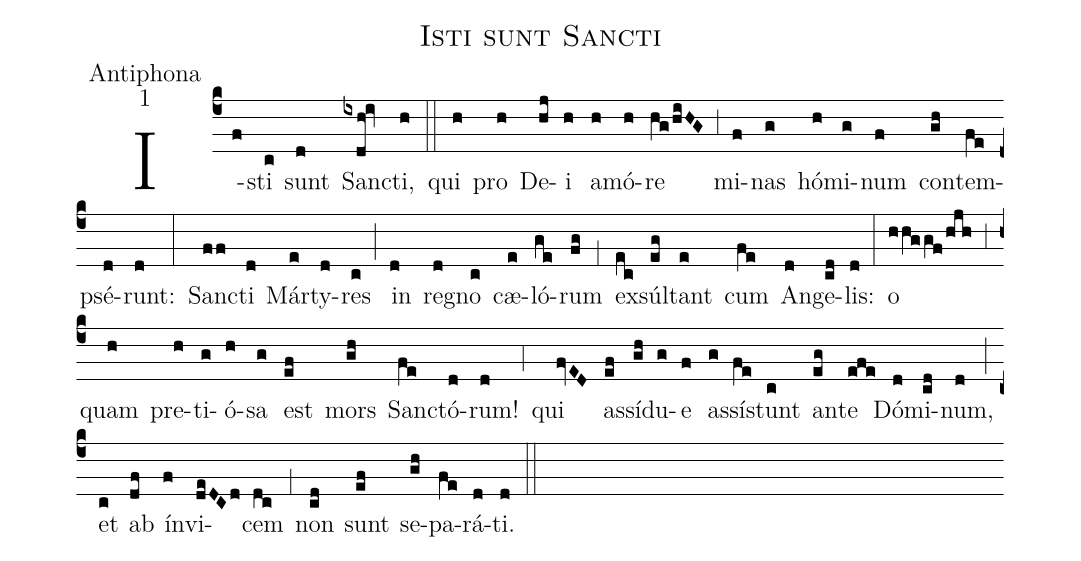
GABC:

name:Isti sunt Sancti;
office-part:Antiphona;
mode:1;
%%
(c4) I(f)sti(c) sunt(d) San(ixdh!iv)cti,(h) (::) qui(h) pro(h) De(hj)i(h) a(h)mó(h)re(hg/hiHG) (;3) mi(f)nas(g) hó(h)mi(g)num(f) con(gh)tem(fe)psé(d)runt:(d) (:) San(ff)cti(d) Már(e)ty(d)res(c) (;) in(d) re(d)gno(c) cæ(e)ló(ge)rum(fg) (;1) ex(ec)súl(eg)tant(e) cum(fe) An(d)ge(cd)lis:(d) (:) o(hhggf/hjh) (;3) quam(h) pre(h)ti(g)ó(h)sa(g) est(ef) mors(gh) San(fe)ctó(d)rum!(d) (;4) qui(fvED) as(ef)sí(gh)du(g)e(f) as(g)sí(fe)stunt(c) an(eg)te(efe) Dó(d)mi(cd)num,(d) (;) et(c) ab(df) ín(f)vi(deDCd)cem(dc) (;1) non(cd) sunt(ef) se(gh)pa(fe)rá(d)ti.(d) (::)
